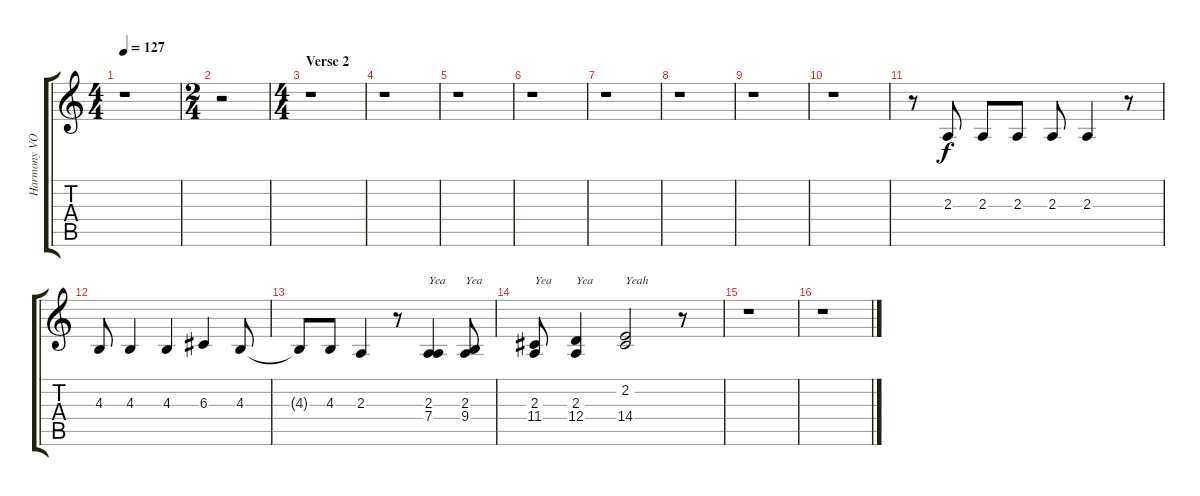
\track ("Harmony VOX" "Harmony VO") {instrument altosax}
\staff {score tabs}
\tuning (E4 B3 G3 D3 A2 E2) {hide}
\ts (4 4)
\tempo 127
\clef g2
\ks c
r.1{dy f} |
\ts (2 4)
r.2 |
\ts (4 4)
\section ("" "Verse 2")
r.1 |
r.1 |
r.1 |
r.1 |
r.1 |
r.1 |
r.1 |
r.1 |
r.8 2.3.8 2.3.8 2.3.8 2.3.8 2.3.4 r.8 |
4.3.8 4.3.4 4.3.4 6.3.4 4.3.8 |
4.3{t}.8 4.3.8 2.3.4 r.8 (2.3 7.4).4{txt "Yea"} (2.3 9.4).8{txt "Yea"} |
(2.3 11.4).8{txt "Yea"} (2.3 12.4).4{txt "Yea"} (2.2 14.4).2{txt "Yeah"} r.8 |
r.1 |
r.1
